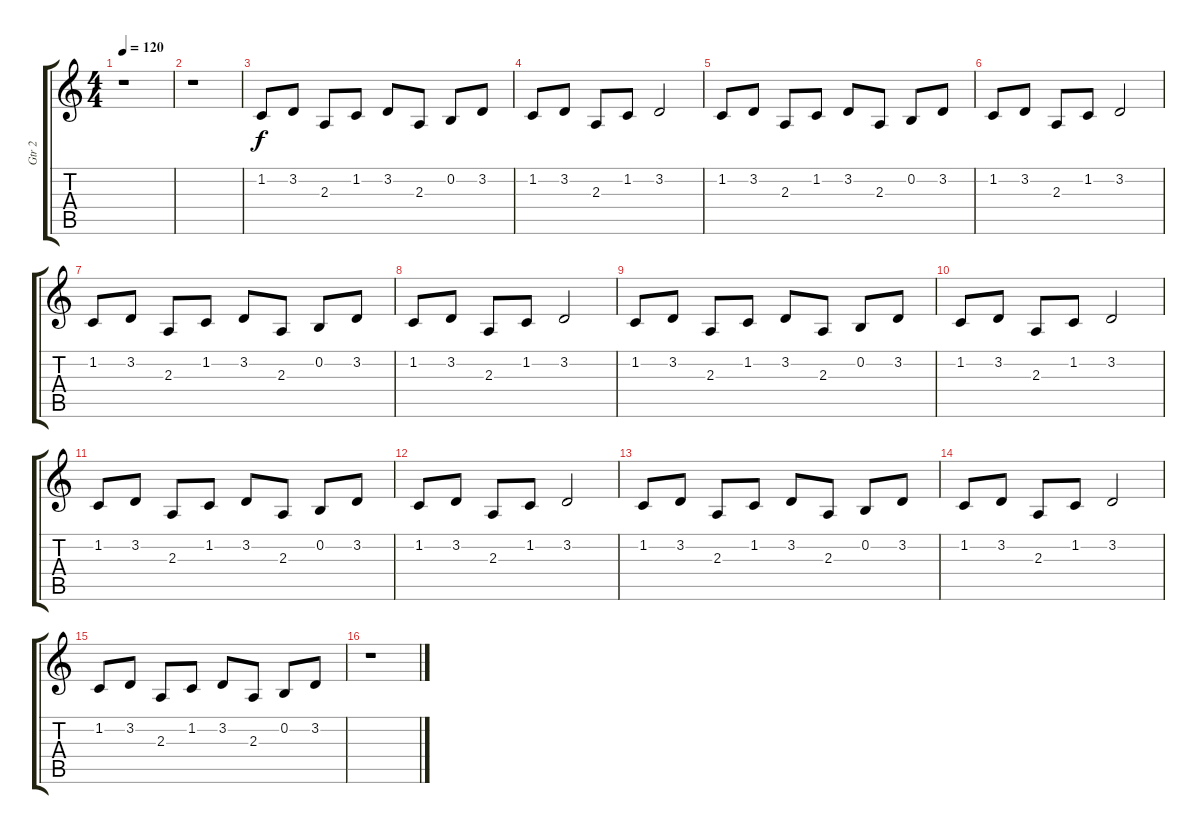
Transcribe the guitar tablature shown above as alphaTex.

\track ("Gtr 2" "Gtr 2") {instrument recorder}
\staff {score tabs}
\tuning (E4 B3 G3 D3 A2 E2) {hide}
\ts (4 4)
\tempo 120
\clef g2
\ks c
r.1{dy f instrument recorder} |
r.1 |
1.2.8 3.2.8 2.3.8 1.2.8 3.2.8 2.3.8 0.2.8 3.2.8 |
1.2.8 3.2.8 2.3.8 1.2.8 3.2.2 |
1.2.8 3.2.8 2.3.8 1.2.8 3.2.8 2.3.8 0.2.8 3.2.8 |
1.2.8 3.2.8 2.3.8 1.2.8 3.2.2 |
1.2.8 3.2.8 2.3.8 1.2.8 3.2.8 2.3.8 0.2.8 3.2.8 |
1.2.8 3.2.8 2.3.8 1.2.8 3.2.2 |
1.2.8 3.2.8 2.3.8 1.2.8 3.2.8 2.3.8 0.2.8 3.2.8 |
1.2.8 3.2.8 2.3.8 1.2.8 3.2.2 |
1.2.8 3.2.8 2.3.8 1.2.8 3.2.8 2.3.8 0.2.8 3.2.8 |
1.2.8 3.2.8 2.3.8 1.2.8 3.2.2 |
1.2.8 3.2.8 2.3.8 1.2.8 3.2.8 2.3.8 0.2.8 3.2.8 |
1.2.8 3.2.8 2.3.8 1.2.8 3.2.2 |
1.2.8 3.2.8 2.3.8 1.2.8 3.2.8 2.3.8 0.2.8 3.2.8 |
r.1
